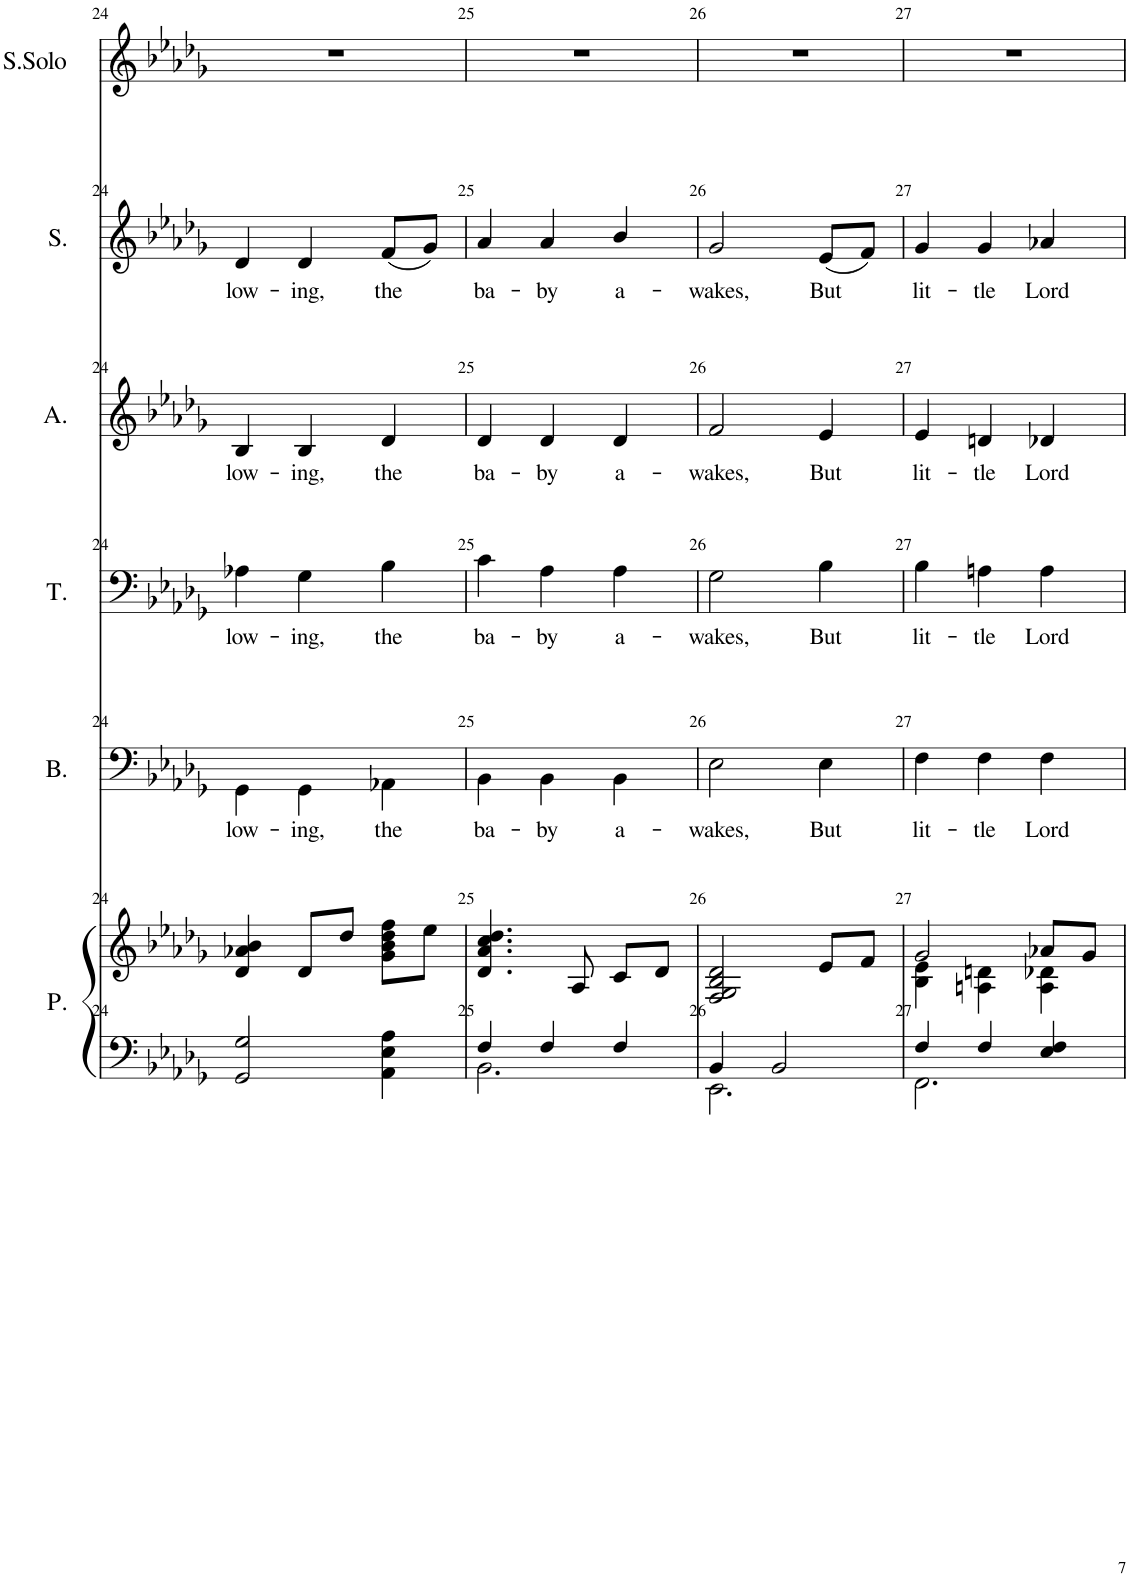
**kern	**kern	**kern	**text	**kern	**text	**kern	**text	**kern	**text	**kern
*part6	*part6	*part5	*part5	*part4	*part4	*part3	*part3	*part2	*part2	*part1
*staff7	*staff6	*staff5	*staff5	*staff4	*staff4	*staff3	*staff3	*staff2	*staff2	*staff1
*I"Piano	*	*I"Basse	*	*I"Ténor	*	*I"Alto	*	*I"Soprano	*	*I"Soprano  Solo
*I'P.	*	*I'B.	*	*I'T.	*	*I'A.	*	*I'S.	*	*I'S.Solo
!!LO:PB:g=z
*clefF4	*clefG2	*clefF4	*	*clefF4	*	*clefG2	*	*clefG2	*	*clefG2
*	*	*	*	*	*	*Trd1c2	*	*	*	*
*k[b-e-a-d-g-]	*k[b-e-a-d-g-]	*k[b-e-a-d-g-]	*	*k[b-e-a-d-g-]	*	*k[b-e-a-d-g-]	*	*k[b-e-a-d-g-]	*	*k[b-e-a-d-g-]
*M3/4	*M3/4	*M3/4	*	*M3/4	*	*M3/4	*	*M3/4	*	*M3/4
=24	=24	=24	=24	=24	=24	=24	=24	=24	=24	=24
!	!	!	!LO:LY:b	!	!LO:LY:b	!	!LO:LY:b	!	!LO:LY:b	!
2GG-/ 2G-/	4d-/ 4a-X/ 4b-/	4GG-\	low-	4A-X\	low-	4B-/	low-	4d-/	low-	2.r
!	!	!	!LO:LY:b	!	!LO:LY:b	!	!LO:LY:b	!	!LO:LY:b	!
.	8d-/L	4GG-\	-ing,	4G-\	-ing,	4B-/	-ing,	4d-/	-ing,	.
.	8dd-/J	.	.	.	.	.	.	.	.	.
!	!	!	!LO:LY:b	!	!LO:LY:b	!	!LO:LY:b	!	!LO:LY:b	!
4AA-\ 4E-\ 4A-\	8g-\ 8b-\ 8dd-\ 8ff\L	4AA-X\	the	4B-\	the	4d-/	the	(8f/L	the	.
.	8ee-\J	.	.	.	.	.	.	8g-/J)	.	.
=25	=25	=25	=25	=25	=25	=25	=25	=25	=25	=25
*^	*	*	*	*	*	*	*	*	*	*
!	!	!	!	!LO:LY:b	!	!LO:LY:b	!	!LO:LY:b	!	!LO:LY:b	!
4F/	2.BB-\	4.d-/ 4.a-/ 4.cc/ 4.dd-/	4BB-\	ba-	4c\	ba-	4d-/	ba-	4a-/	ba-	2.r
!	!	!	!	!LO:LY:b	!	!LO:LY:b	!	!LO:LY:b	!	!LO:LY:b	!
4F/	.	.	4BB-\	-by	4A-\	-by	4d-/	-by	4a-/	-by	.
.	.	8A-/	.	.	.	.	.	.	.	.	.
!	!	!	!	!LO:LY:b	!	!LO:LY:b	!	!LO:LY:b	!	!LO:LY:b	!
4F/	.	8c/L	4BB-\	a-	4A-\	a-	4d-/	a-	4b-/	a-	.
.	.	8d-/J	.	.	.	.	.	.	.	.	.
=26	=26	=26	=26	=26	=26	=26	=26	=26	=26	=26	=26
!	!	!	!	!LO:LY:b	!	!LO:LY:b	!	!LO:LY:b	!	!LO:LY:b	!
4BB-/	2.EE-\	2F/ 2G-/ 2B-/ 2d-/	2E-\	-wakes,	2G-\	-wakes,	2f/	-wakes,	2g-/	-wakes,	2.r
2BB-/	.	.	.	.	.	.	.	.	.	.	.
!	!	!	!	!LO:LY:b	!	!LO:LY:b	!	!LO:LY:b	!	!LO:LY:b	!
.	.	8e-/L	4E-\	But	4B-\	But	4e-/	But	(8e-/L	But	.
.	.	8f/J	.	.	.	.	.	.	8f/J)	.	.
=27	=27	=27	=27	=27	=27	=27	=27	=27	=27	=27	=27
*	*	*^	*	*	*	*	*	*	*	*	*
!	!	!	!	!	!LO:LY:b	!	!LO:LY:b	!	!LO:LY:b	!	!LO:LY:b	!
4F/	2.FF\	2g-/	4B-\ 4e-\	4F\	lit-	4B-\	lit-	4e-/	lit-	4g-/	lit-	2.r
!	!	!	!	!	!LO:LY:b	!	!LO:LY:b	!	!LO:LY:b	!	!LO:LY:b	!
4F/	.	.	4An\ 4dn\	4F\	-tle	4An\	-tle	4dn/	-tle	4g-/	-tle	.
!	!	!	!	!	!LO:LY:b	!	!LO:LY:b	!	!LO:LY:b	!	!LO:LY:b	!
4E-/ 4F/	.	8a-X/L	4A\ 4d-X\	4F\	Lord	4A\	Lord	4d-X/	Lord	4a-X/	Lord	.
.	.	8g-/J	.	.	.	.	.	.	.	.	.	.
*v	*v	*	*	*	*	*	*	*	*	*	*	*
*	*v	*v	*	*	*	*	*	*	*	*	*
=	=	=	=	=	=	=	=	=	=	=
*-	*-	*-	*-	*-	*-	*-	*-	*-	*-	*-
